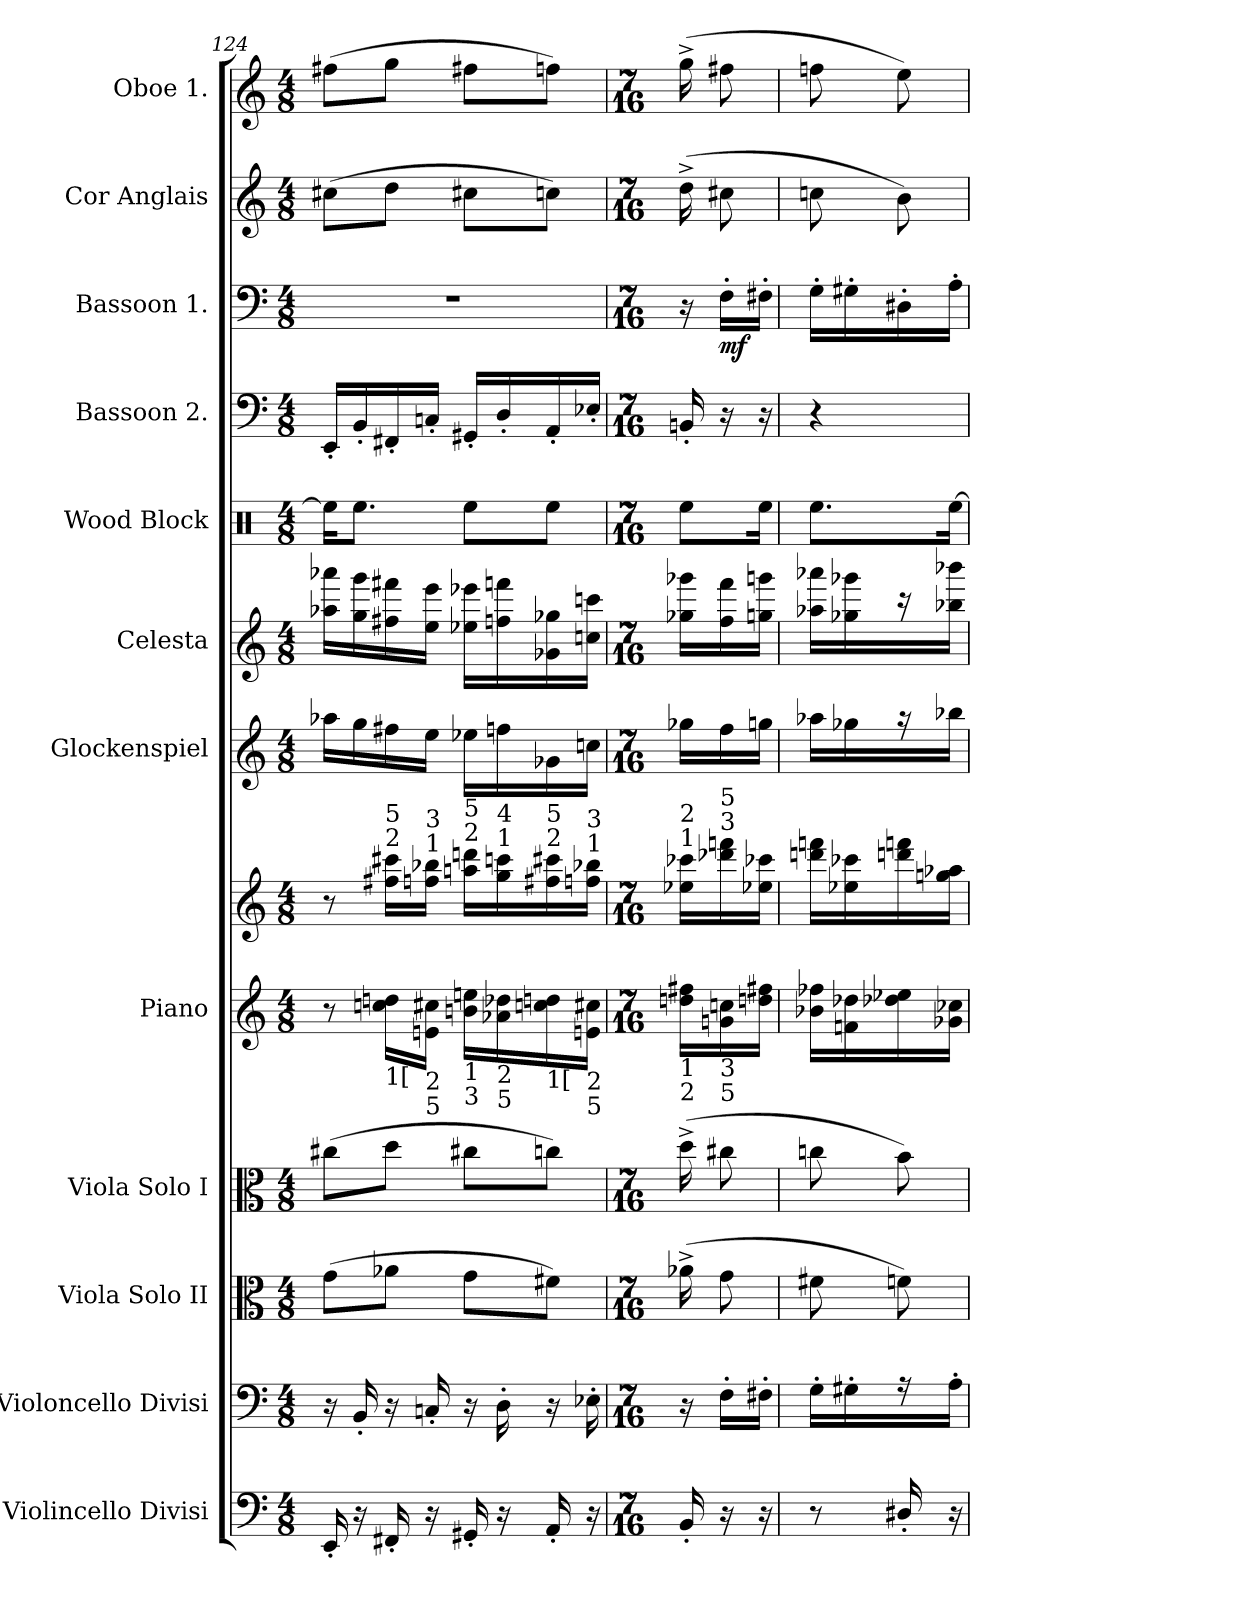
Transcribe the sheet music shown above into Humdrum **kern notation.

**kern	**kern	**kern	**kern	**kern	**kern	**kern	**kern	**kern	**kern	**kern	**dynam	**kern	**kern
*part12	*part11	*part10	*part9	*part8	*part8	*part7	*part6	*part5	*part4	*part3	*part3	*part2	*part1
*staff13	*staff12	*staff11	*staff10	*staff9	*staff8	*staff7	*staff6	*staff5	*staff4	*staff3	*staff3	*staff2	*staff1
*I"Violincello Divisi	*I"Violoncello Divisi	*I"Viola Solo II	*I"Viola Solo I	*I"Piano	*	*I"Glockenspiel	*I"Celesta	*I"Wood Block	*I"Bassoon 2.	*I"Bassoon 1.	*	*I"Cor Anglais	*I"Oboe 1.
*I'Vc.	*I'Vc.	*I'Vla.	*I'Vla.	*I'Pno.	*	*I'Glock.	*I'Cel.	*I'W.B.	*I'Bsn.	*I'Bsn.	*	*I'C. A.	*I'Ob.
*clefF4	*clefF4	*clefC3	*clefC3	*clefG2	*clefG2	*clefG2	*clefG2	*clefX	*clefF4	*clefF4	*	*clefG2	*clefG2
*	*	*	*	*	*	*ITrd-14c-24	*ITrd-7c-12	*	*	*	*	*ITrd4c7	*
*k[]	*k[]	*k[]	*k[]	*k[]	*k[]	*k[]	*k[]	*k[]	*k[]	*k[]	*	*k[b-]	*k[]
*M4/8	*M4/8	*M4/8	*M4/8	*M4/8	*M4/8	*M4/8	*M4/8	*M4/8	*M4/8	*M4/8	*	*M4/8	*M4/8
=124	=124	=124	=124	=124	=124	=124	=124	=124	=124	=124	=124	=124	=124
16EE'	16r	(8gL	(8cc#XL	8r	8r	16aaaa-XLL	16aaa-X 16aaaa-XLL	16Ree\KL]	16EE'LL	2r	.	(8f#XL	(8ff#XL
16r	16BB'	.	.	.	.	16gggg	16ggg 16gggg	8.Ree\J	16BB'	.	.	.	.
!	!	!	!	!	!LO:TX:a:t=2	!	!	!	!	!	!	!	!
!	!	!	!	!	!LO:TX:a:t=5	!	!	!	!	!	!	!	!
!	!	!	!	!LO:TX:b:t=1[	!	!	!	!	!	!	!	!	!
16FF#X'	16r	8a-XJ	8ddJ	16ccn\ 16ddn\LL	16ff#X 16ccc#XLL	16ffff#X	16fff#X 16ffff#X	.	16FF#X'	.	.	8gJ	8ggJ
!	!	!	!	!	!LO:TX:a:t=1	!	!	!	!	!	!	!	!
!	!	!	!	!	!LO:TX:a:t=3	!	!	!	!	!	!	!	!
!	!	!	!	!LO:TX:b:t=2	!	!	!	!	!	!	!	!	!
!	!	!	!	!LO:TX:b:t=5	!	!	!	!	!	!	!	!	!
16r	16Cn'	.	.	16en 16cc#XJJ	16ffn 16bb-XJJ	16eeeeJJ	16eee 16eeeeJJ	.	16Cn'JJ	.	.	.	.
!	!	!	!	!	!LO:TX:a:t=2	!	!	!	!	!	!	!	!
!	!	!	!	!	!LO:TX:a:t=5	!	!	!	!	!	!	!	!
!	!	!	!	!LO:TX:b:t=1	!	!	!	!	!	!	!	!	!
!	!	!	!	!LO:TX:b:t=3	!	!	!	!	!	!	!	!	!
16GG#X'	16r	8gL	8cc#XL	16bn\ 16een\LL	16aan 16dddnLL	16eeee-XLL	16eee-X 16eeee-XLL	8Ree\L	16GG#X'LL	.	.	8f#XL	8ff#XL
!	!	!	!	!	!LO:TX:a:t=1	!	!	!	!	!	!	!	!
!	!	!	!	!	!LO:TX:a:t=4	!	!	!	!	!	!	!	!
!	!	!	!	!LO:TX:b:t=2	!	!	!	!	!	!	!	!	!
!	!	!	!	!LO:TX:b:t=5	!	!	!	!	!	!	!	!	!
16r	16D'	.	.	16a-X 16dd-X	16gg 16cccn	16ffffn	16fffn 16ffffn	.	16D'	.	.	.	.
!	!	!	!	!	!LO:TX:a:t=2	!	!	!	!	!	!	!	!
!	!	!	!	!	!LO:TX:a:t=5	!	!	!	!	!	!	!	!
!	!	!	!	!LO:TX:b:t=1[	!	!	!	!	!	!	!	!	!
16AA'	16r	8f#XJ)	8ccnJ)	16ccn 16ddn	16ff#X 16ccc#X	16ggg-X	16gg-X 16ggg-X	8Ree\J	16AA'	.	.	8fnJ)	8ffnJ)
!	!	!	!	!	!LO:TX:a:t=1	!	!	!	!	!	!	!	!
!	!	!	!	!	!LO:TX:a:t=3	!	!	!	!	!	!	!	!
!	!	!	!	!LO:TX:b:t=2	!	!	!	!	!	!	!	!	!
!	!	!	!	!LO:TX:b:t=5	!	!	!	!	!	!	!	!	!
16r	16E-X'	.	.	16en 16cc#XJJ	16ffn 16bb-XJJ	16ccccnJJ	16cccn 16ccccnJJ	.	16E-X'JJ	.	.	.	.
=125	=125	=125	=125	=125	=125	=125	=125	=125	=125	=125	=125	=125	=125
*M7/16	*M7/16	*M7/16	*M7/16	*M7/16	*M7/16	*M7/16	*M7/16	*M7/16	*M7/16	*M7/16	*	*M7/16	*M7/16
!	!	!	!	!	!LO:TX:a:t=1	!	!	!	!	!	!	!	!
!	!	!	!	!	!LO:TX:a:t=2	!	!	!	!	!	!	!	!
!	!	!	!	!LO:TX:b:t=1	!	!	!	!	!	!	!	!	!
!	!	!	!	!LO:TX:b:t=2	!	!	!	!	!	!	!	!	!
16BB'	16r	(16a-X^	(16dd^	16ddn 16ff#XLL	16ee-X 16ccc-XLL	16gggg-XLL	16ggg-X 16gggg-XLL	8Ree\L	16BBn'	16r	.	(16g^	(16gg^
!	!	!	!	!	!LO:TX:a:t=3	!	!	!	!	!	!	!	!
!	!	!	!	!	!LO:TX:a:t=5	!	!	!	!	!	!	!	!
!	!	!	!	!LO:TX:b:t=3	!	!	!	!	!	!	!	!	!
!	!	!	!	!LO:TX:b:t=5	!	!	!	!	!	!	!	!	!
16r	16F'LL	8g	8cc#X	16gn 16ccn	16ddd-X 16fffn	16ffff	16fff 16ffff	.	16r	16F'LL	mf	8f#X	8ff#X
16r	16F#X'JJ	.	.	16ddn 16ff#XJJ	16ee-X 16ccc-XJJ	16ggggnJJ	16gggn 16ggggnJJ	16Ree\Jk	16r	16F#X'JJ	.	.	.
=	=	=	=	=	=	=	=	=	=	=	=	=	=
8r	16G'LL	8f#X	8ccn	16b-X 16ff-XLL	16dddn 16fffnLL	16aaaa-XLL	16aaa-X 16aaaa-XLL	8.Ree\L	4r	16G'LL	.	8fn	8ffn
.	16G#X'	.	.	16fn 16dd-X	16ee-X 16ccc-X	16gggg-X	16ggg-X 16gggg-X	.	.	16G#X'	.	.	.
16D#X'/	16r	8fn)	8b)	16dd-X 16ee-X	16dddn 16fffn	16r	16r	.	.	16D#X'	.	8e)	8ee)
16r	16A'JJ	.	.	16g-X 16cc-XJJ	16ggn 16aa-XJJ	16bbbb-XJJ	16bbb-X 16bbbb-XJJ	[16Ree\Jk	.	16A'JJ	.	.	.
=	=	=	=	=	=	=	=	=	=	=	=	=	=
*-	*-	*-	*-	*-	*-	*-	*-	*-	*-	*-	*-	*-	*-
